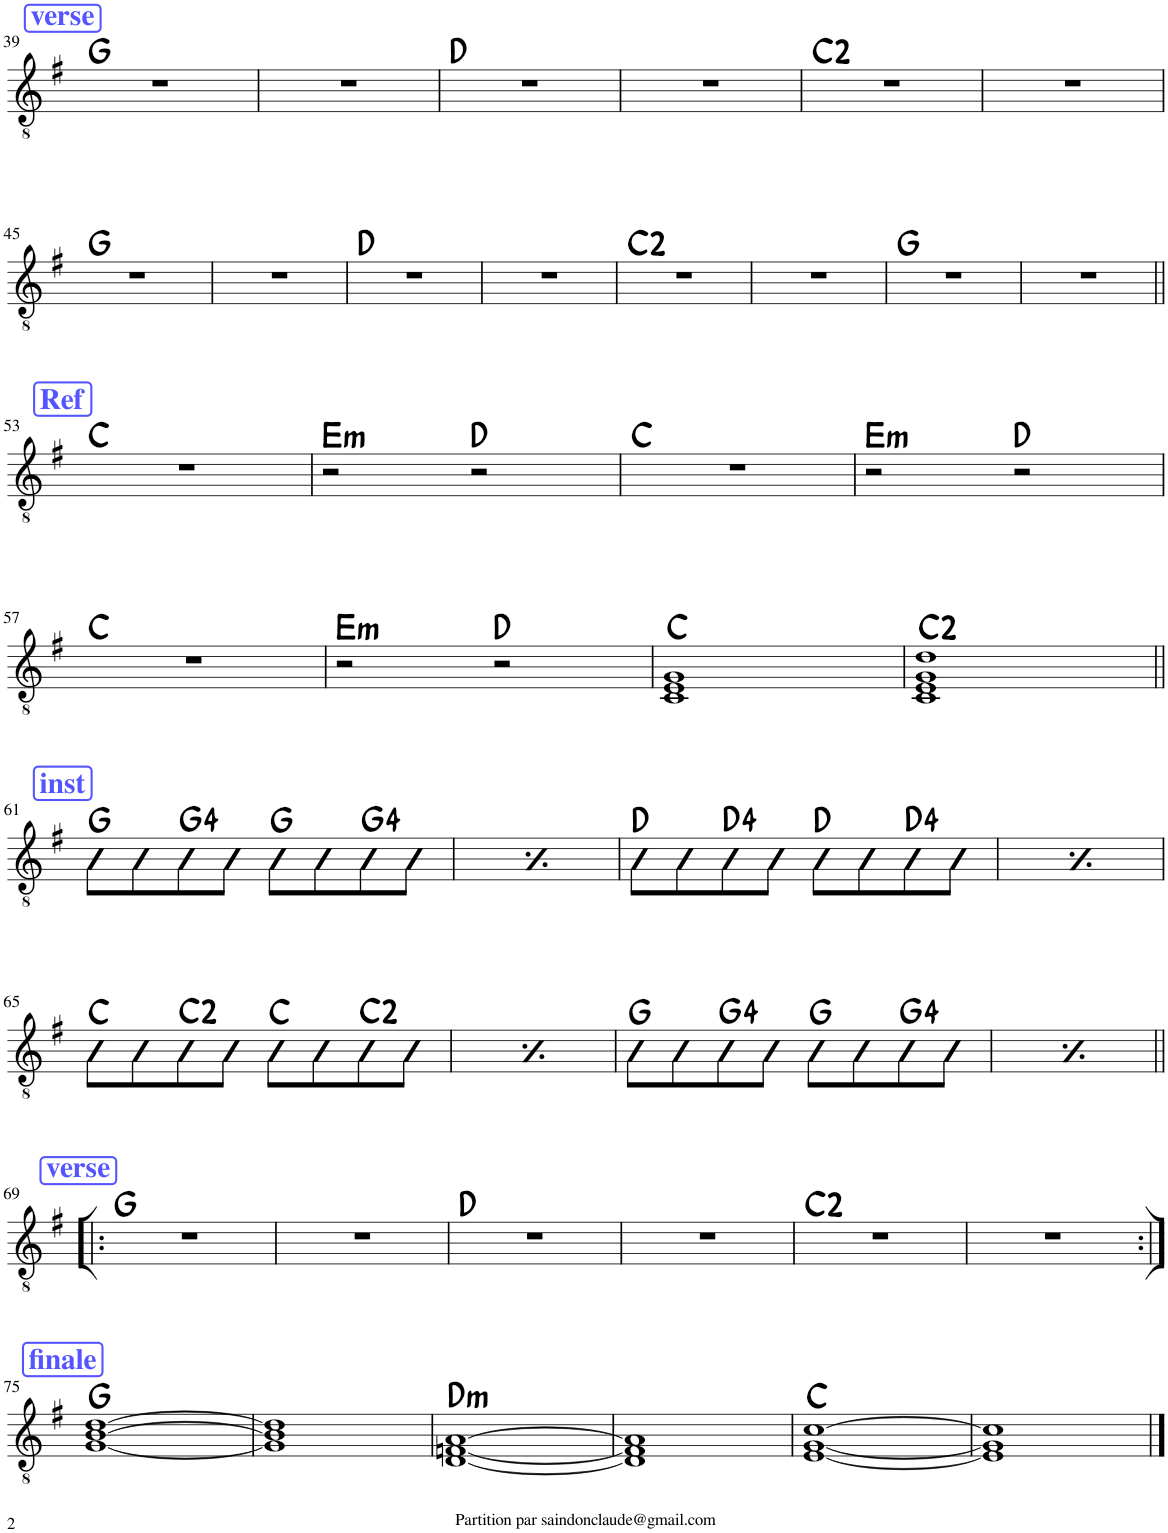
**kern	**harte
*part1	*part1
*staff1	*
*I"Classical Guitar	*
*I'Guit.	*
!!LO:PB:g=z
*clefGv2	*
*k[f#]	*
*M4/4	*
!!LO:REH:place=s1:a:B:cj:color=#5555FF:fs=14:t=verse
=39	=39
1r	G:maj
=40	=40
1r	.
=41	=41
1r	D:maj
=42	=42
1r	.
=43	=43
1r	C:maj(2)
=44	=44
1r	.
!!LO:LB:g=z
=45	=45
1r	G:maj
=46	=46
1r	.
=47	=47
1r	D:maj
=48	=48
1r	.
=49	=49
1r	C:maj(2)
=50	=50
1r	.
=51	=51
1r	G:maj
=52	=52
1r	.
!!LO:LB:g=z
!!LO:REH:place=s1:a:B:cj:color=#5555FF:fs=14:t=Ref
=53||	=53||
1r	C:maj
=54	=54
!	!LO:H:kt=m
2r	E:min
2r	D:maj
=55	=55
1r	C:maj
=56	=56
!	!LO:H:kt=m
2r	E:min
2r	D:maj
!!LO:LB:g=z
=57	=57
1r	C:maj
=58	=58
!	!LO:H:kt=m
2r	E:min
2r	D:maj
=59	=59
1C 1E 1G	C:maj
=60	=60
1C 1E 1G 1d	C:maj(2)
!!LO:LB:g=z
!!LO:REH:place=s1:a:B:cj:color=#5555FF:fs=14:t=inst
=61||	=61||
8G\L	G:maj
8G\	.
8G\	G:maj(4)
8G\J	.
8G\L	G:maj
8G\	.
8G\	G:maj(4)
8G\J	.
!!LO:REH:place=s1:a:B:cj:color=#5555FF:fs=14:t=inst
=62	=62
8G\L	G:maj
8G\	.
8G\	G:maj(4)
8G\J	.
8G\L	G:maj
8G\	.
8G\	G:maj(4)
8G\J	.
=63	=63
8G\L	D:maj
8G\	.
8G\	D:maj(4)
8G\J	.
8G\L	D:maj
8G\	.
8G\	D:maj(4)
8G\J	.
=64	=64
8G\L	D:maj
8G\	.
8G\	D:maj(4)
8G\J	.
8G\L	D:maj
8G\	.
8G\	D:maj(4)
8G\J	.
!!LO:LB:g=z
=65	=65
8G\L	C:maj
8G\	.
8G\	C:maj(2)
8G\J	.
8G\L	C:maj
8G\	.
8G\	C:maj(2)
8G\J	.
=66	=66
8G\L	C:maj
8G\	.
8G\	C:maj(2)
8G\J	.
8G\L	C:maj
8G\	.
8G\	C:maj(2)
8G\J	.
=67	=67
8G\L	G:maj
8G\	.
8G\	G:maj(4)
8G\J	.
8G\L	G:maj
8G\	.
8G\	G:maj(4)
8G\J	.
=68	=68
8G\L	G:maj
8G\	.
8G\	G:maj(4)
8G\J	.
8G\L	G:maj
8G\	.
8G\	G:maj(4)
8G\J	.
!!LO:LB:g=z
!!LO:REH:place=s1:a:B:cj:color=#5555FF:fs=14:t=verse
=69!|:	=69!|:
1r	G:maj
=70	=70
1r	.
=71	=71
1r	D:maj
=72	=72
1r	.
=73	=73
1r	C:maj(2)
=74	=74
1r	.
!!LO:LB:g=z
!!LO:REH:place=s1:a:B:cj:color=#5555FF:fs=14:t=finale
=75:|!	=75:|!
[1G [1B [1d	G:maj
=76	=76
1G] 1B] 1d]	.
=77	=77
!	!LO:H:kt=m
[1D [1Fn [1A	D:min
=78	=78
1D] 1F] 1A]	.
=79	=79
[1E [1G [1c	C:maj
=80	=80
1E] 1G] 1c]	.
==	==
*-	*-
